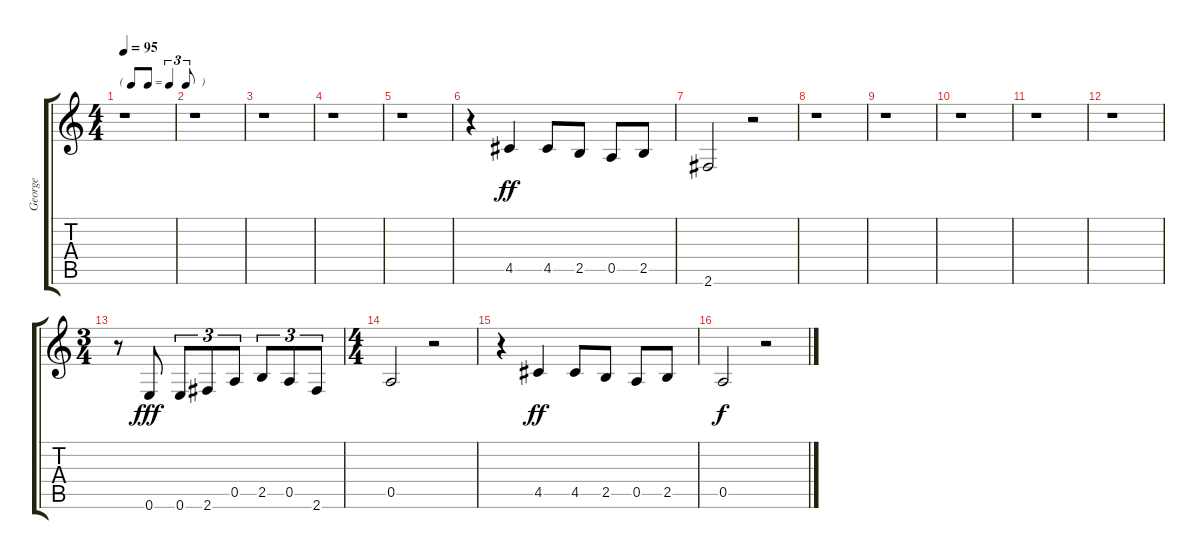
\track ("George " "George ") {instrument electricguitarjazz}
\staff {score tabs}
\tuning (E4 B3 G3 D3 A2 E2) {hide}
\ts (4 4)
\tf triplet8th
\tempo 95
\clef g2
\ks c
r.1{dy f} |
r.1 |
r.1 |
r.1 |
r.1 |
r.4 4.5.4{dy ff} 4.5.8 2.5.8 0.5.8 2.5.8 |
2.6.2 r.2 |
r.1 |
r.1 |
r.1 |
r.1 |
r.1 |
\ts (3 4)
r.8 0.6.8{dy fff} 0.6.8{tu (3 2)} 2.6.8{tu (3 2)} 0.5.8{tu (3 2)} 2.5.8{tu (3 2)} 0.5.8{tu (3 2)} 2.6.8{tu (3 2)} |
\ts (4 4)
0.5.2 r.2 |
r.4 4.5.4{dy ff} 4.5.8 2.5.8 0.5.8 2.5.8 |
0.5.2{dy f} r.2
